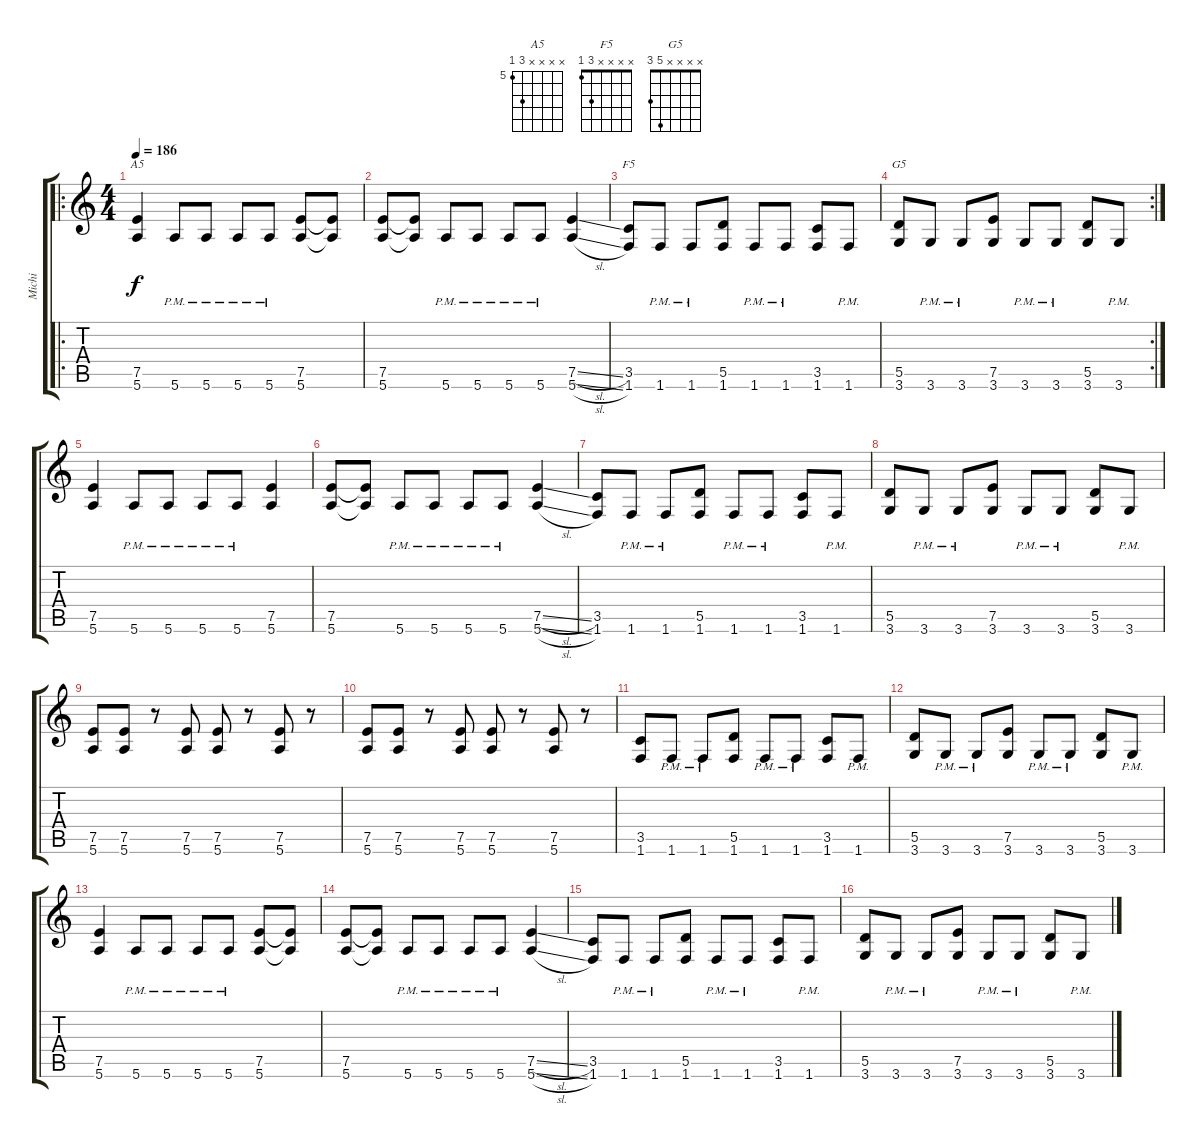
\track ("Michi" "Michi") {instrument overdrivenguitar}
\staff {score tabs}
\tuning (E4 B3 G3 D3 A2 E2) {hide}
\chord ("A5" x x x x 7 5) {firstfret 5}
\chord ("F5" x x x x 3 1)
\chord ("G5" x x x x 5 3)
\ro
\ts (4 4)
\tempo 186
\clef g2
\ks c
(7.5 5.6).4{ch "A5" dy f} 5.6{pm}.8 5.6{pm}.8 5.6{pm}.8 5.6{pm}.8 (7.5 5.6).8 (7.5{t} 5.6{t}).8 |
(7.5 5.6).8 (7.5{t} 5.6{t}).8 5.6{pm}.8 5.6{pm}.8 5.6{pm}.8 5.6{pm}.8 (7.5{sl} 5.6{sl}).4 |
(3.5 1.6).8{ch "F5"} 1.6{pm}.8 1.6{pm}.8 (5.5 1.6).8 1.6{pm}.8 1.6{pm}.8 (3.5 1.6).8 1.6{pm}.8 |
\rc 2
(5.5 3.6).8{ch "G5"} 3.6{pm}.8 3.6{pm}.8 (7.5 3.6).8 3.6{pm}.8 3.6{pm}.8 (5.5 3.6).8 3.6{pm}.8 |
(7.5 5.6).4 5.6{pm}.8 5.6{pm}.8 5.6{pm}.8 5.6{pm}.8 (7.5 5.6).4 |
(7.5 5.6).8 (7.5{t} 5.6{t}).8 5.6{pm}.8 5.6{pm}.8 5.6{pm}.8 5.6{pm}.8 (7.5{sl} 5.6{sl}).4 |
(3.5 1.6).8 1.6{pm}.8 1.6{pm}.8 (5.5 1.6).8 1.6{pm}.8 1.6{pm}.8 (3.5 1.6).8 1.6{pm}.8 |
(5.5 3.6).8 3.6{pm}.8 3.6{pm}.8 (7.5 3.6).8 3.6{pm}.8 3.6{pm}.8 (5.5 3.6).8 3.6{pm}.8 |
(7.5 5.6).8 (7.5 5.6).8 r.8 (7.5 5.6).8 (7.5 5.6).8 r.8 (7.5 5.6).8 r.8 |
(7.5 5.6).8 (7.5 5.6).8 r.8 (7.5 5.6).8 (7.5 5.6).8 r.8 (7.5 5.6).8 r.8 |
(3.5 1.6).8 1.6{pm}.8 1.6{pm}.8 (5.5 1.6).8 1.6{pm}.8 1.6{pm}.8 (3.5 1.6).8 1.6{pm}.8 |
(5.5 3.6).8 3.6{pm}.8 3.6{pm}.8 (7.5 3.6).8 3.6{pm}.8 3.6{pm}.8 (5.5 3.6).8 3.6{pm}.8 |
(7.5 5.6).4 5.6{pm}.8 5.6{pm}.8 5.6{pm}.8 5.6{pm}.8 (7.5 5.6).8 (7.5{t} 5.6{t}).8 |
(7.5 5.6).8 (7.5{t} 5.6{t}).8 5.6{pm}.8 5.6{pm}.8 5.6{pm}.8 5.6{pm}.8 (7.5{sl} 5.6{sl}).4 |
(3.5 1.6).8 1.6{pm}.8 1.6{pm}.8 (5.5 1.6).8 1.6{pm}.8 1.6{pm}.8 (3.5 1.6).8 1.6{pm}.8 |
(5.5 3.6).8 3.6{pm}.8 3.6{pm}.8 (7.5 3.6).8 3.6{pm}.8 3.6{pm}.8 (5.5 3.6).8 3.6{pm}.8
